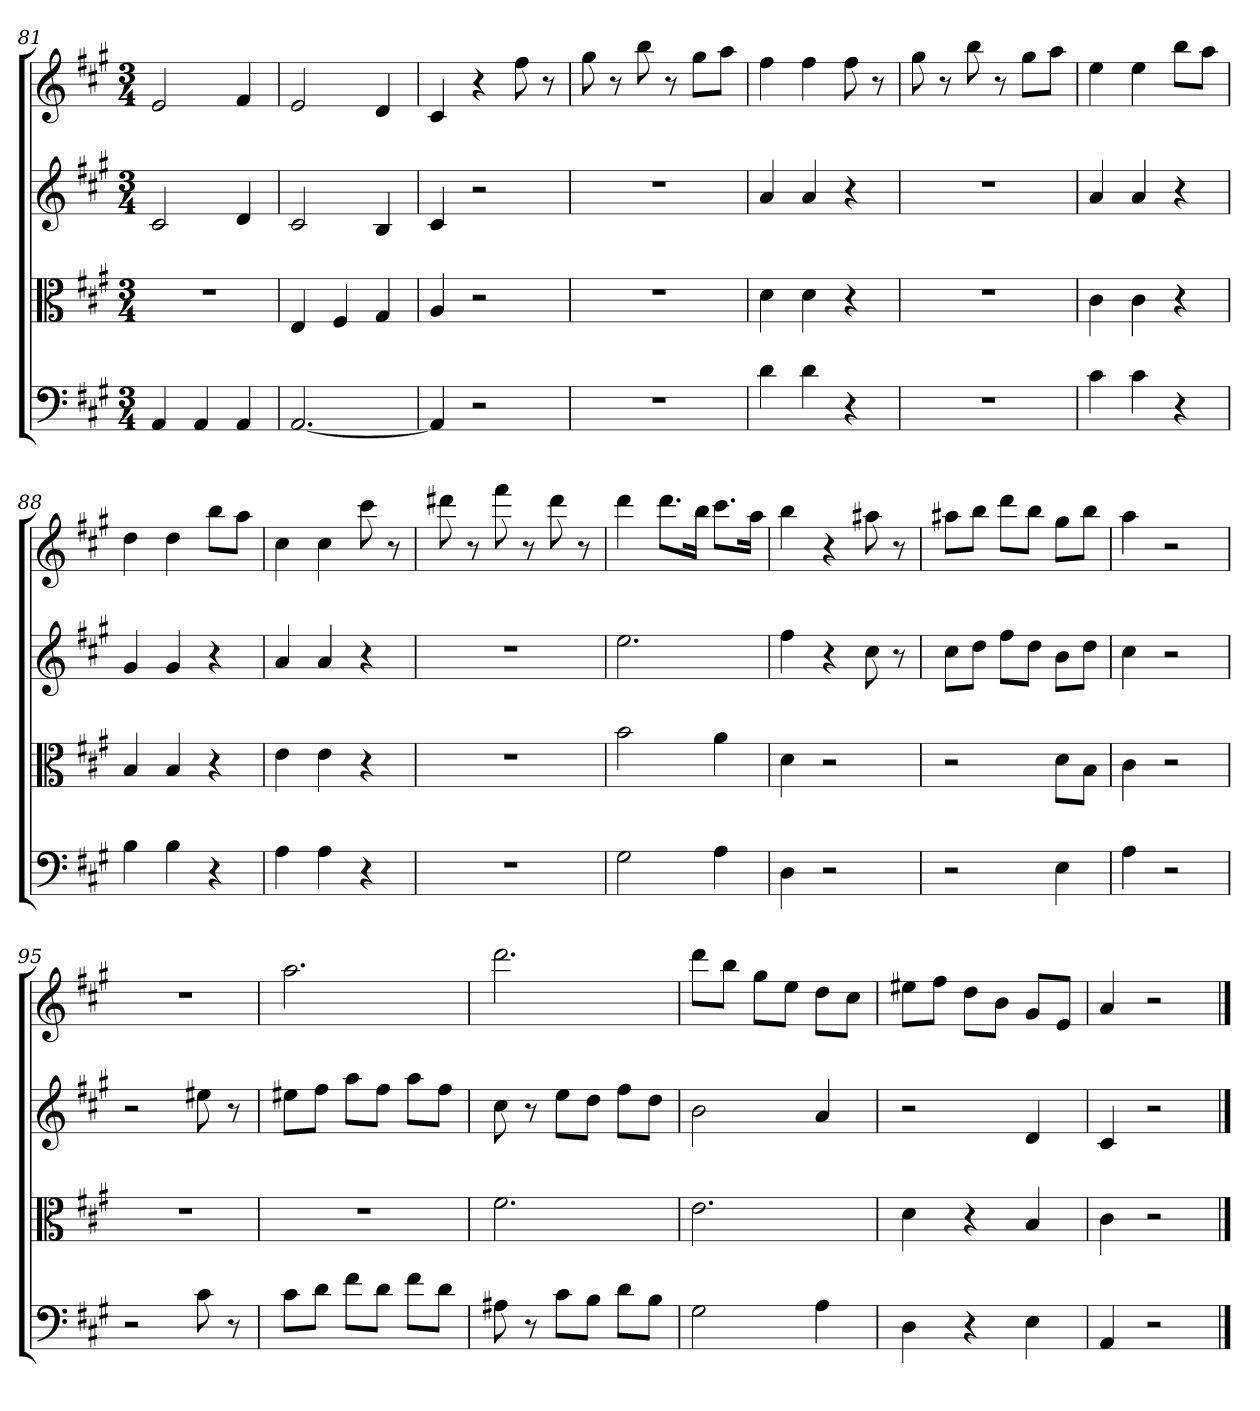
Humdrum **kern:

**kern	**kern	**kern	**kern
*part4	*part3	*part2	*part1
*staff4	*staff3	*staff2	*staff1
*clefF4	*clefC3	*clefG2	*clefG2
*k[f#c#g#]	*k[f#c#g#]	*k[f#c#g#]	*k[f#c#g#]
*A:	*A:	*A:	*A:
*M3/4	*M3/4	*M3/4	*M3/4
=81	=81	=81	=81
4AA	2.r	2c#	2e
4AA	.	.	.
4AA	.	4d	4f#
=82	=82	=82	=82
[2.AA	4E	2c#	2e
.	4F#	.	.
.	4G#	4B	4d
=83	=83	=83	=83
4AA]	4A	4c#	4c#
2r	2r	2r	4r
.	.	.	8ff#
.	.	.	8r
=84	=84	=84	=84
2.r	2.r	2.r	8gg#
.	.	.	8r
.	.	.	8bb
.	.	.	8r
.	.	.	8gg#\L
.	.	.	8aa\J
=85	=85	=85	=85
4d	4d	4a	4ff#
4d	4d	4a	4ff#
4r	4r	4r	8ff#
.	.	.	8r
=86	=86	=86	=86
2.r	2.r	2.r	8gg#
.	.	.	8r
.	.	.	8bb
.	.	.	8r
.	.	.	8gg#\L
.	.	.	8aa\J
=87	=87	=87	=87
4c#	4c#	4a	4ee
4c#	4c#	4a	4ee
4r	4r	4r	8bb\L
.	.	.	8aa\J
=88	=88	=88	=88
4B	4B	4g#	4dd
4B	4B	4g#	4dd
4r	4r	4r	8bb\L
.	.	.	8aa\J
=89	=89	=89	=89
4A	4e	4a	4cc#
4A	4e	4a	4cc#
4r	4r	4r	8ccc#
.	.	.	8r
=90	=90	=90	=90
2.r	2.r	2.r	8ddd#X
.	.	.	8r
.	.	.	8fff#
.	.	.	8r
.	.	.	8ddd#
.	.	.	8r
=91	=91	=91	=91
2G#	2b	2.ee	4ddd
.	.	.	8.ddd\L
.	.	.	16bb\Jk
4A	4a	.	8.ccc#\L
.	.	.	16aa\Jk
=92	=92	=92	=92
4D	4d	4ff#	4bb
2r	2r	4r	4r
.	.	8cc#	8aa#X
.	.	8r	8r
=93	=93	=93	=93
2r	2r	8cc#\L	8aa#X\L
.	.	8dd\J	8bb\J
.	.	8ff#\L	8ddd\L
.	.	8dd\J	8bb\J
4E	8d\L	8b\L	8gg#\L
.	8B\J	8dd\J	8bb\J
=94	=94	=94	=94
4A	4c#	4cc#	4aa
2r	2r	2r	2r
=95	=95	=95	=95
2r	2.r	2r	2.r
8c#	.	8ee#X	.
8r	.	8r	.
=96	=96	=96	=96
8c#\L	2.r	8ee#X\L	2.aa
8d\J	.	8ff#\J	.
8f#\L	.	8aa\L	.
8d\J	.	8ff#\J	.
8f#\L	.	8aa\L	.
8d\J	.	8ff#\J	.
=97	=97	=97	=97
8A#X	2.f#	8cc#	2.ddd
8r	.	8r	.
8c#\L	.	8ee\L	.
8B\J	.	8dd\J	.
8d\L	.	8ff#\L	.
8B\J	.	8dd\J	.
=98	=98	=98	=98
2G#	2.e	2b	8ddd\L
.	.	.	8bb\J
.	.	.	8gg#\L
.	.	.	8ee\J
4A	.	4a	8dd\L
.	.	.	8cc#\J
=99	=99	=99	=99
4D	4d	2r	8ee#X\L
.	.	.	8ff#\J
4r	4r	.	8dd\L
.	.	.	8b\J
4E	4B	4d	8g#/L
.	.	.	8e/J
=100	=100	=100	=100
4AA	4c#	4c#	4a
2r	2r	2r	2r
==	==	==	==
*-	*-	*-	*-
